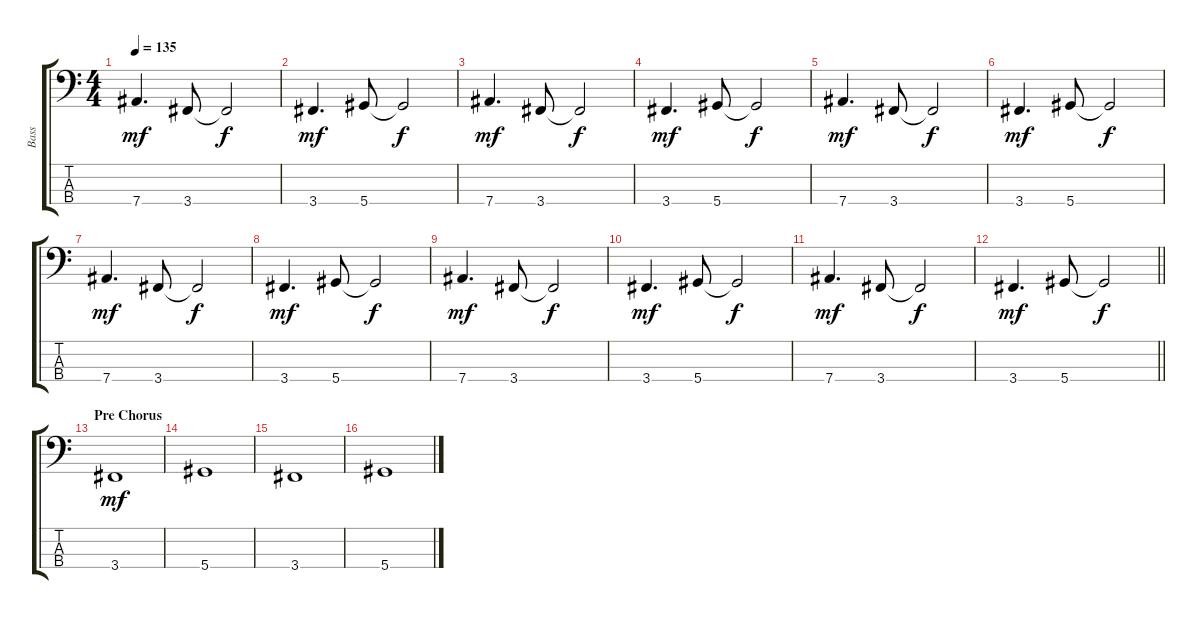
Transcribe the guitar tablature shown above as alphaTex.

\track ("Bass" "Bass") {instrument electricbassfinger}
\staff {score tabs}
\tuning (Gb2 Db2 Ab1 Eb1) {hide}
\ts (4 4)
\tempo 135
\clef f4
\ks c
7.4.4{d dy mf} 3.4.8 3.4{t}.2{dy f} |
3.4.4{d dy mf} 5.4.8 5.4{t}.2{dy f} |
7.4.4{d dy mf} 3.4.8 3.4{t}.2{dy f} |
3.4.4{d dy mf} 5.4.8 5.4{t}.2{dy f} |
7.4.4{d dy mf} 3.4.8 3.4{t}.2{dy f} |
3.4.4{d dy mf} 5.4.8 5.4{t}.2{dy f} |
7.4.4{d dy mf} 3.4.8 3.4{t}.2{dy f} |
3.4.4{d dy mf} 5.4.8 5.4{t}.2{dy f} |
7.4.4{d dy mf} 3.4.8 3.4{t}.2{dy f} |
3.4.4{d dy mf} 5.4.8 5.4{t}.2{dy f} |
7.4.4{d dy mf} 3.4.8 3.4{t}.2{dy f} |
\barLineRight lightlight
3.4.4{d dy mf} 5.4.8 5.4{t}.2{dy f} |
\section ("" "Pre Chorus")
3.4.1{dy mf} |
5.4.1 |
3.4.1 |
5.4.1
